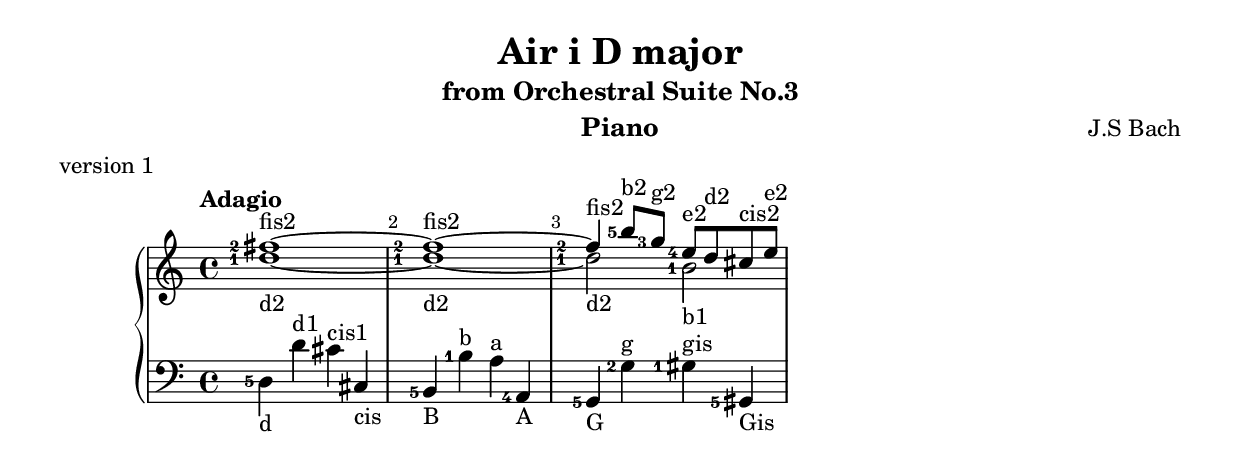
\version "2.18.2"

\parallelMusic #'(voiceA voiceB voiceC) {
  % bar 1
    <fis''-2>1~-\markup{fis2} 
  | <d''-1>1~-\markup{d2} 
  | <d-5>4-\markup{d} d'^\markup{d1} cis'^\markup{cis1} cis-\markup{cis} 

  % bar 2  
  | <fis''-2>1~-\markup{fis2}
  | <d''-1>1~-\markup{d2} 
  | <b,-5>4-\markup{B} <b-1>^\markup{b} <a>^\markup{a} <a,-4>-\markup{A}

  % bar 3
  %| <fis''-2>4-\markup{fis2} <b''-5>8-\markup{b2} <g''-3>-\markup{g2} \grace<fis''-5> <e''-4>-\markup{e2} d''-\markup{d2} cis''-\markup{cis2} e''-\markup{e2}
  | <fis''-2>4-\markup{fis2} <b''-5>8-\markup{b2} <g''-3>8-\markup{g2}    <e''-4>8-\markup{e2} d''8-\markup{d2} cis''8-\markup{cis2} e''8-\markup{e2}
  | <d''-1>2-\markup{d2} <b'-1>2-\markup{b1}
  | <g,-5>4-\markup{G} <g-2>4^\markup{g} <gis-1>4^\markup{gis} <gis,-5>4-\markup{Gis} 

}
%{   tu skonczylem, dalej sie Nutadore wykrzacza
  % bar 4
  | <cis''-3>2-\markup{cis2} a'8-\markup{a1} g'4.-\markup{g1} 
  | <a'-1>2-\markup{a1} r2
  | <a,-5>4-\markup{A} <a-1>^\markup{a} <g>^\markup{g} <g,-4>-\markup{G}

  % bar 5
  | <a''-5>1~-\markup{a2}
  | r4 <c''-2>8-\markup{c2} <a'-1>-\markup{a1} <c''>4-\markup{c2} <a''>-\markup{a2}
  | <fis,-5>-\markup{Fis} <fis>^\markup{fis} <e>^\markup{e} <e,-4>-\markup{E}
  
  % bar 6
  | <a''>8-\markup{a2} <g''-4>-\markup{g2} <c''-2>-\markup{c2} <b'>-\markup{b1} <e''>-\markup{e2} <dis''>-\markup{dis2} <a''-5>-\markup{a2} <g''>-\markup{g2}
  | <b'>4-\markup{b1} r4 r2
  | <dis,-5>4-\markup{Dis} <dis-1>-\markup{dis} <b,>-\markup{B} <g>-\markup{g}

  % bar 7
  | <g''-5>1~-\markup{g2}
  | <b'-1>4-\markup{b1} <e''-3>8-\markup{e2} <d''>-\markup{d2}  <e''>-\markup{e2} <fis''>-\markup{fis2} <g''>-\markup{g2} <e''>-\markup{e2}
  | <e,>4-\markup{E} <e>-\markup{e} <d>-\markup{d} <d,-4>-\markup{D}

  % bar 8
  | <g''>8-\markup{g2} <e''-5>-\markup{e2} <b'-2>-\markup{g1} <a'>-\markup{a1} <d''-3>-\markup{d2} <cis''>-\markup{c2} <g''-5>-\markup{g2} <fis''-4>-\markup{fis2}
  | <a'>4-\markup{a1} r4 r2
  | <cis,-5>4-\markup{Cis} <cis>-\markup{cis} <a,>-\markup{A} <fis>-\markup{fis}  

  | <cis''-1 dis'' ees''-3 fis'' gis'' ais'' bes'' cis''' dis''' ees''' fis''' gis''' ais''' bes'''>4 r4 r2
  | r1
  %| <cis, dis, ees, fis, gis, ais, bes, cis dis ees fis gis ais bes>4 r4 r2
  | <gis ais bes>4 r4 r2
  %| <cis, dis, fis, ais, cis ees gis bes>4 r4 r2
%}



\header {
  title = "Air i D major"
  subtitle = "from Orchestral Suite No.3"
  instrument = "Piano"
  composer = "J.S Bach"
  %arranger = "Arrangement by www.Galya.fr"
  meter = "version 1"
}

\score {
  \new PianoStaff <<  
    \new Staff <<            
      \tempo "Adagio"
      \clef treble
      %\key d \major
      \voiceA 
      \\ 
       \voiceB
    >>
    \new Staff <<
      \clef bass
      %\key d \major
       \voiceC
    >>    
    %{
    \new NoteNames { \set printOctaveNames = ##t \voiceA }
    \new NoteNames { \set printOctaveNames = ##t \voiceB }
    \new NoteNames { \set printOctaveNames = ##t \voiceC }
    %}
  >>
  \layout {
    \set fingeringOrientations = #'(left)
    \override Score.BarNumber.break-visibility = ##(#f #t #t)
  }
  \midi {
  }
}